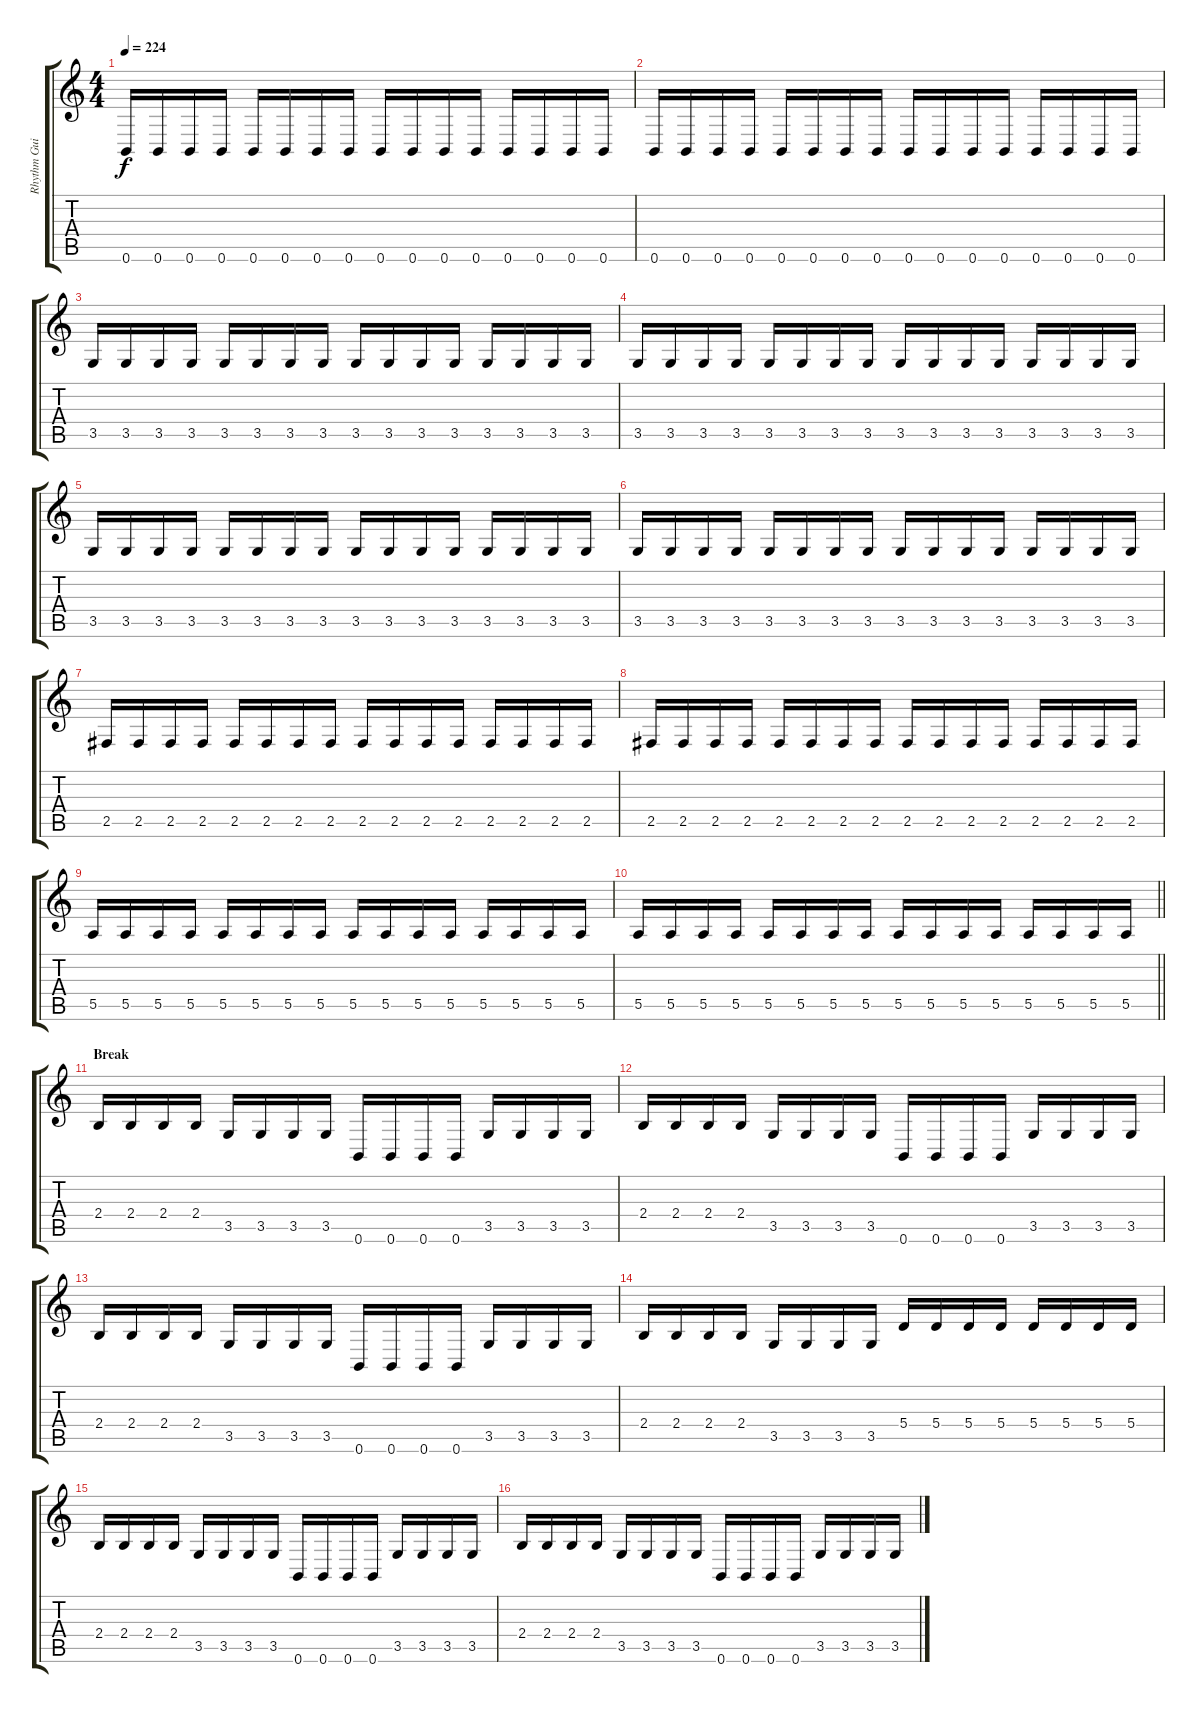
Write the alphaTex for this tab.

\track ("Rhythm Guitar II" "Rhythm Gui") {instrument distortionguitar}
\staff {score tabs}
\tuning (B3 Gb3 D3 A2 E2 B1) {hide}
\ts (4 4)
\tempo 224
\clef g2
\ks c
0.6.16{dy f} 0.6.16 0.6.16 0.6.16 0.6.16 0.6.16 0.6.16 0.6.16 0.6.16 0.6.16 0.6.16 0.6.16 0.6.16 0.6.16 0.6.16 0.6.16 |
0.6.16 0.6.16 0.6.16 0.6.16 0.6.16 0.6.16 0.6.16 0.6.16 0.6.16 0.6.16 0.6.16 0.6.16 0.6.16 0.6.16 0.6.16 0.6.16 |
3.5.16 3.5.16 3.5.16 3.5.16 3.5.16 3.5.16 3.5.16 3.5.16 3.5.16 3.5.16 3.5.16 3.5.16 3.5.16 3.5.16 3.5.16 3.5.16 |
3.5.16 3.5.16 3.5.16 3.5.16 3.5.16 3.5.16 3.5.16 3.5.16 3.5.16 3.5.16 3.5.16 3.5.16 3.5.16 3.5.16 3.5.16 3.5.16 |
3.5.16 3.5.16 3.5.16 3.5.16 3.5.16 3.5.16 3.5.16 3.5.16 3.5.16 3.5.16 3.5.16 3.5.16 3.5.16 3.5.16 3.5.16 3.5.16 |
3.5.16 3.5.16 3.5.16 3.5.16 3.5.16 3.5.16 3.5.16 3.5.16 3.5.16 3.5.16 3.5.16 3.5.16 3.5.16 3.5.16 3.5.16 3.5.16 |
2.5.16 2.5.16 2.5.16 2.5.16 2.5.16 2.5.16 2.5.16 2.5.16 2.5.16 2.5.16 2.5.16 2.5.16 2.5.16 2.5.16 2.5.16 2.5.16 |
2.5.16 2.5.16 2.5.16 2.5.16 2.5.16 2.5.16 2.5.16 2.5.16 2.5.16 2.5.16 2.5.16 2.5.16 2.5.16 2.5.16 2.5.16 2.5.16 |
5.5.16 5.5.16 5.5.16 5.5.16 5.5.16 5.5.16 5.5.16 5.5.16 5.5.16 5.5.16 5.5.16 5.5.16 5.5.16 5.5.16 5.5.16 5.5.16 |
\barLineRight lightlight
5.5.16 5.5.16 5.5.16 5.5.16 5.5.16 5.5.16 5.5.16 5.5.16 5.5.16 5.5.16 5.5.16 5.5.16 5.5.16 5.5.16 5.5.16 5.5.16 |
\section ("" "Break")
2.4.16{volume 14} 2.4.16 2.4.16 2.4.16 3.5.16 3.5.16 3.5.16 3.5.16 0.6.16 0.6.16 0.6.16 0.6.16 3.5.16 3.5.16 3.5.16 3.5.16 |
2.4.16 2.4.16 2.4.16 2.4.16 3.5.16 3.5.16 3.5.16 3.5.16 0.6.16 0.6.16 0.6.16 0.6.16 3.5.16 3.5.16 3.5.16 3.5.16 |
2.4.16 2.4.16 2.4.16 2.4.16 3.5.16 3.5.16 3.5.16 3.5.16 0.6.16 0.6.16 0.6.16 0.6.16 3.5.16 3.5.16 3.5.16 3.5.16 |
2.4.16 2.4.16 2.4.16 2.4.16 3.5.16 3.5.16 3.5.16 3.5.16 5.4.16 5.4.16 5.4.16 5.4.16 5.4.16 5.4.16 5.4.16 5.4.16 |
2.4.16 2.4.16 2.4.16 2.4.16 3.5.16 3.5.16 3.5.16 3.5.16 0.6.16 0.6.16 0.6.16 0.6.16 3.5.16 3.5.16 3.5.16 3.5.16 |
2.4.16 2.4.16 2.4.16 2.4.16 3.5.16 3.5.16 3.5.16 3.5.16 0.6.16 0.6.16 0.6.16 0.6.16 3.5.16 3.5.16 3.5.16 3.5.16
